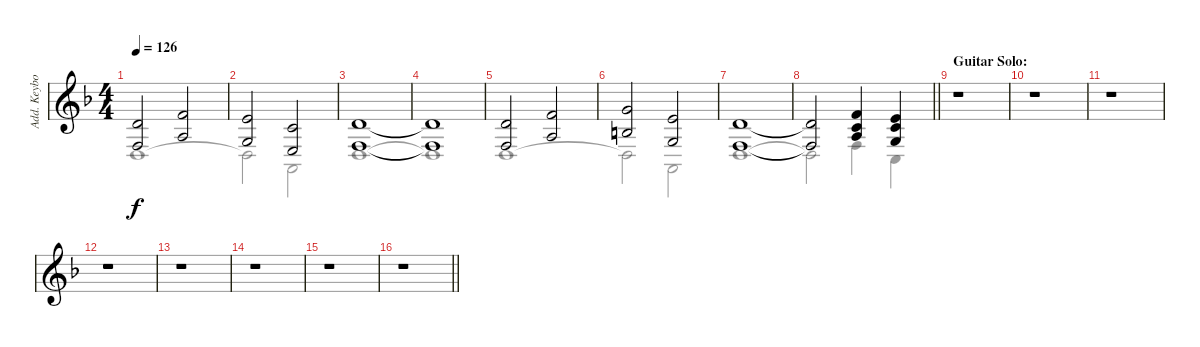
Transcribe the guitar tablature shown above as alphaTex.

\track ("Add. Keyboards" "Add. Keybo") {instrument stringensemble1}
\staff {score}
\tuning (E4 B3 G3 D3 A2 E2) {hide}
\voice
\ts (4 4)
\tempo 126
\clef g2
\ks dminor
(3.2 3.4).2{dy f volume 16} (1.1 2.3).2 |
(0.1 0.3).2 (1.2 2.4).2 |
(3.2 3.4).1 |
(3.2{t} 3.4{t}).1 |
(3.2 3.4).2 (1.1 2.3).2 |
(3.1 0.2).2 (0.1 0.3).2 |
(3.2 3.4).1 |
\barLineRight lightlight
(3.2{t} 3.4{t}).2 (1.1 1.2 2.3).4 (0.1 1.2 0.3).4 |
\section ("" "Guitar Solo:")
r.1 |
r.1 |
r.1 |
r.1 |
r.1 |
r.1 |
r.1 |
\barLineRight lightlight
r.1
\voice
\clef g2
\ottava regular
\simile none
\ks dminor
0.4.1{dy f} |
0.4{t}.2 0.5.2 |
0.4.1 |
0.4{t}.1 |
0.4.1 |
0.4{t}.2 0.5.2 |
0.4.1 |
\barLineRight lightlight
0.4{t}.2 3.4.4 3.5.4 |
|
|
|
|
|
|
|
\barLineRight lightlight
